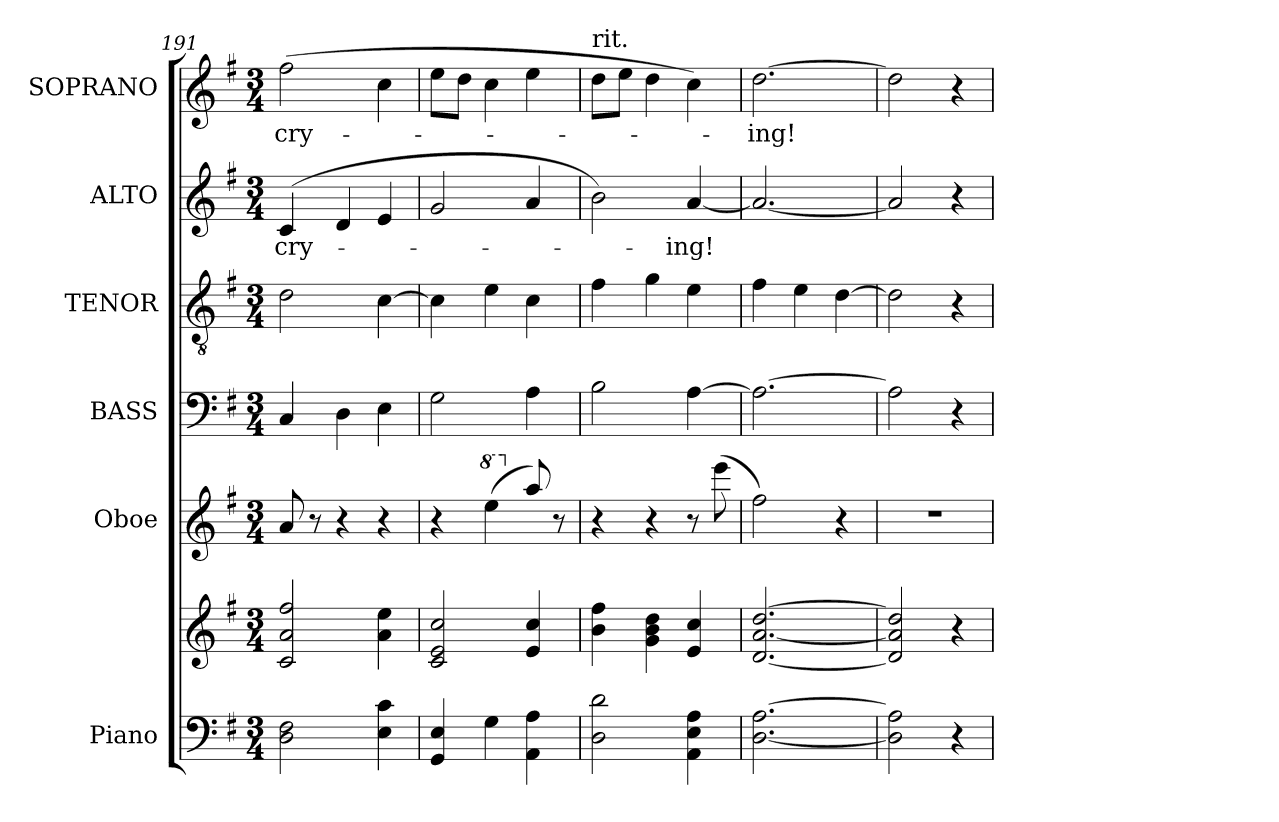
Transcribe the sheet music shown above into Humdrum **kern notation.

**kern	**kern	**kern	**kern	**kern	**kern	**text	**kern	**text
*part6	*part6	*part5	*part4	*part3	*part2	*part2	*part1	*part1
*staff7	*staff6	*staff5	*staff4	*staff3	*staff2	*staff2	*staff1	*staff1
*I"Piano	*	*I"Oboe	*I"BASS	*I"TENOR	*I"ALTO	*	*I"SOPRANO	*
*I'Pno.	*	*I'Ob.	*I'B.	*I'T.	*I'A.	*	*I'S.	*
*clefF4	*clefG2	*clefG2	*clefF4	*clefGv2	*clefG2	*	*clefG2	*
*	*	*	*	*ITrd7c12	*	*	*	*
*k[f#]	*k[f#]	*k[f#]	*k[f#]	*k[f#]	*k[f#]	*	*k[f#]	*
*G:	*G:	*G:	*G:	*G:	*G:	*	*G:	*
*M3/4	*M3/4	*M3/4	*M3/4	*M3/4	*M3/4	*	*M3/4	*
=191	=191	=191	=191	=191	=191	=191	=191	=191
!	!	!	!	!	!	!LO:LY:b:color=#000000	!	!
!	!	!	!	!	!	!	!	!LO:LY:b:color=#000000
2Di\ 2F#i	2ci/ 2ai 2ff#i	8ai/	4Ci/	2Di\	(4ci/	cry-	(2ff#i\	cry-
.	.	8r	.	.	.	.	.	.
.	.	4r	4Di\	.	4di/	.	.	.
4Ei\ 4ci	4ai\ 4eei	4r	4Ei\	[>4Ci\	4ei/	.	4cci\	.
=192	=192	=192	=192	=192	=192	=192	=192	=192
4GGi/ 4Ei	2ci/ 2ei 2cci	4r	2Gi\	4Ci\]	2gi/	.	8eei\L	.
.	.	.	.	.	.	.	8ddi\J	.
*	*	*8va	*	*	*	*	*	*
4Gi\	.	(4eeei\	.	4Ei\	.	.	4cci\	.
*	*	*X8va	*	*	*	*	*	*
4AAi\ 4Ai	4ei/ 4cci	8aai/)	4Ai\	4Ci\	4ai/	.	4eei\	.
.	.	8r	.	.	.	.	.	.
!!LO:LB:g=z
=193	=193	=193	=193	=193	=193	=193	=193	=193
!	!	!	!	!	!	!	!LO:TX:t=rit.	!
2Di\ 2di	4bi\ 4ff#i	4r	2Bi\	4F#i\	2bi\)	.	8ddi\L	.
.	.	.	.	.	.	.	8eei\J	.
.	4gi\ 4bi 4ddi	4r	.	4Gi\	.	.	4ddi\	.
*	*	*8va	*	*	*	*	*	*
!	!	!	!	!	!	!LO:LY:b:color=#000000	!	!
4AAi\ 4Ei 4Ai	4ei/ 4cci	8r	[>4Ai\	4Ei\	[<4ai/	-ing!	4cci\)	.
*	*	*X8va	*	*	*	*	*	*
.	.	(8eeei\	.	.	.	.	.	.
=194	=194	=194	=194	=194	=194	=194	=194	=194
!	!	!	!	!	!	!	!	!LO:LY:b:color=#000000
[<2.Di\ [>2.Ai	[<2.di/ [<2.ai [>2.ddi	2ff#i\)	2.Ai\_>	4F#i\	2.ai/_<	.	[>2.ddi\	-ing!
.	.	.	.	4Ei\	.	.	.	.
.	.	4r	.	[>4Di\	.	.	.	.
=195	=195	=195	=195	=195	=195	=195	=195	=195
!	!	!LO:N:vis=1	!	!	!	!	!	!
2Di\] 2Ai]	2di/] 2ai] 2ddi]	2.r	2Ai\]	2Di\]	2ai/]	.	2ddi\]	.
4r	4r	.	4r	4r	4r	.	4r	.
=	=	=	=	=	=	=	=	=
*-	*-	*-	*-	*-	*-	*-	*-	*-
